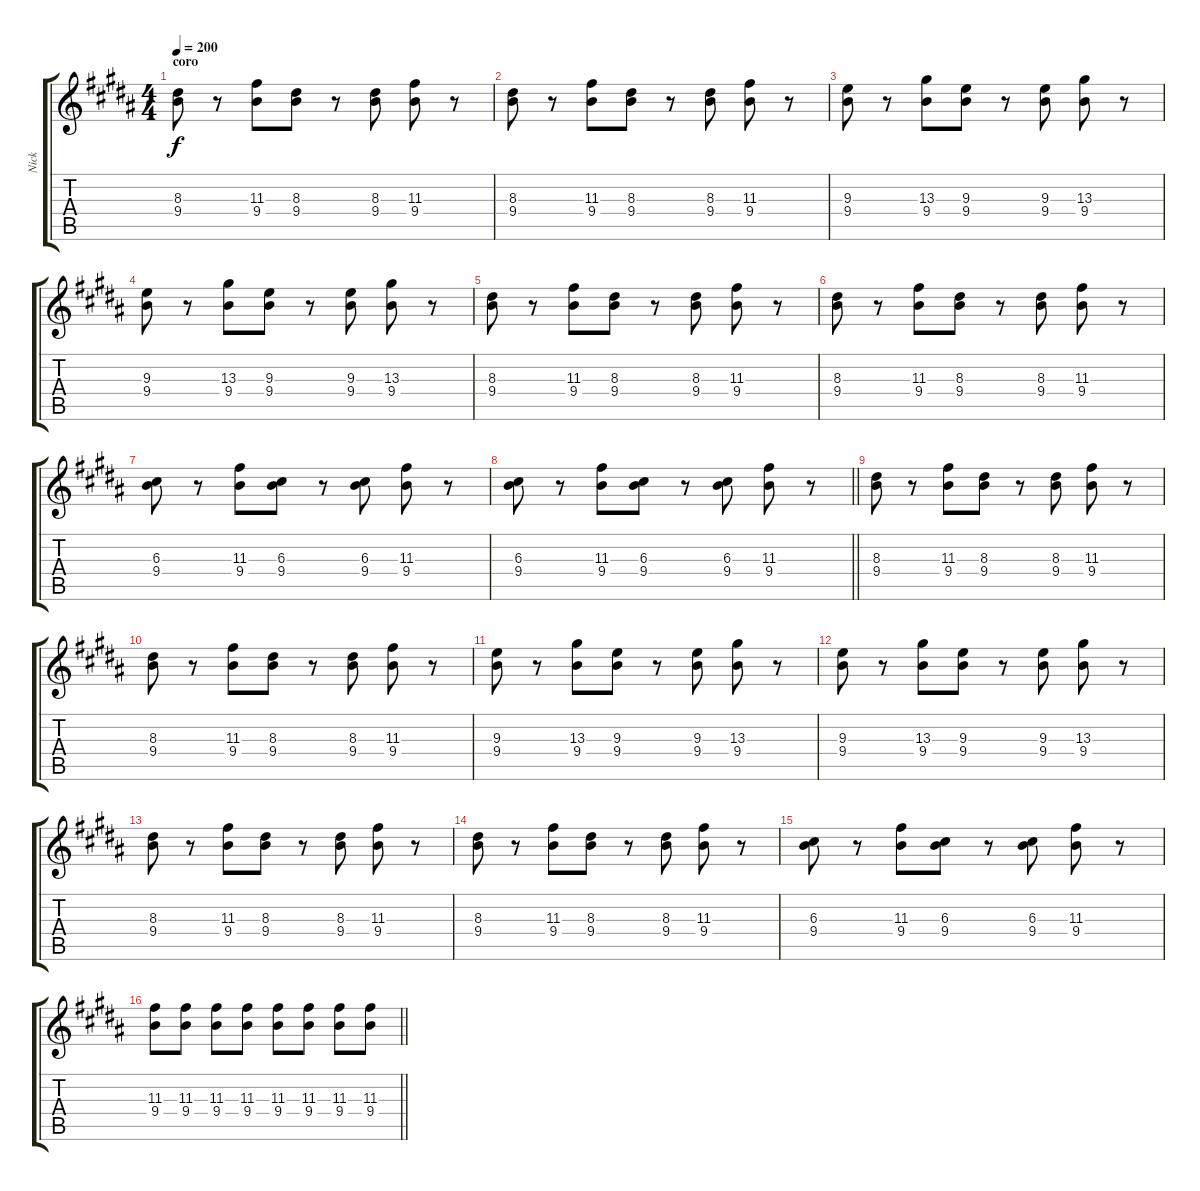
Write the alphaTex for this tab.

\track ("Nick" "Nick") {instrument distortionguitar}
\staff {score tabs}
\tuning (E4 B3 G3 D3 A2 E2) {hide}
\ts (4 4)
\section ("" "coro")
\tempo 200
\clef g2
\ks b
(8.3 9.4).8{dy f} r.8 (11.3 9.4).8 (8.3 9.4).8 r.8 (8.3 9.4).8 (11.3 9.4).8 r.8 |
(8.3 9.4).8 r.8 (11.3 9.4).8 (8.3 9.4).8 r.8 (8.3 9.4).8 (11.3 9.4).8 r.8 |
(9.3 9.4).8 r.8 (13.3 9.4).8 (9.3 9.4).8 r.8 (9.3 9.4).8 (13.3 9.4).8 r.8 |
(9.3 9.4).8 r.8 (13.3 9.4).8 (9.3 9.4).8 r.8 (9.3 9.4).8 (13.3 9.4).8 r.8 |
(8.3 9.4).8 r.8 (11.3 9.4).8 (8.3 9.4).8 r.8 (8.3 9.4).8 (11.3 9.4).8 r.8 |
(8.3 9.4).8 r.8 (11.3 9.4).8 (8.3 9.4).8 r.8 (8.3 9.4).8 (11.3 9.4).8 r.8 |
(6.3 9.4).8 r.8 (11.3 9.4).8 (6.3 9.4).8 r.8 (6.3 9.4).8 (11.3 9.4).8 r.8 |
\barLineRight lightlight
(6.3 9.4).8 r.8 (11.3 9.4).8 (6.3 9.4).8 r.8 (6.3 9.4).8 (11.3 9.4).8 r.8 |
(8.3 9.4).8 r.8 (11.3 9.4).8 (8.3 9.4).8 r.8 (8.3 9.4).8 (11.3 9.4).8 r.8 |
(8.3 9.4).8 r.8 (11.3 9.4).8 (8.3 9.4).8 r.8 (8.3 9.4).8 (11.3 9.4).8 r.8 |
(9.3 9.4).8 r.8 (13.3 9.4).8 (9.3 9.4).8 r.8 (9.3 9.4).8 (13.3 9.4).8 r.8 |
(9.3 9.4).8 r.8 (13.3 9.4).8 (9.3 9.4).8 r.8 (9.3 9.4).8 (13.3 9.4).8 r.8 |
(8.3 9.4).8 r.8 (11.3 9.4).8 (8.3 9.4).8 r.8 (8.3 9.4).8 (11.3 9.4).8 r.8 |
(8.3 9.4).8 r.8 (11.3 9.4).8 (8.3 9.4).8 r.8 (8.3 9.4).8 (11.3 9.4).8 r.8 |
(6.3 9.4).8 r.8 (11.3 9.4).8 (6.3 9.4).8 r.8 (6.3 9.4).8 (11.3 9.4).8 r.8 |
\barLineRight lightlight
(11.3 9.4).8 (11.3 9.4).8 (11.3 9.4).8 (11.3 9.4).8 (11.3 9.4).8 (11.3 9.4).8 (11.3 9.4).8 (11.3 9.4).8
